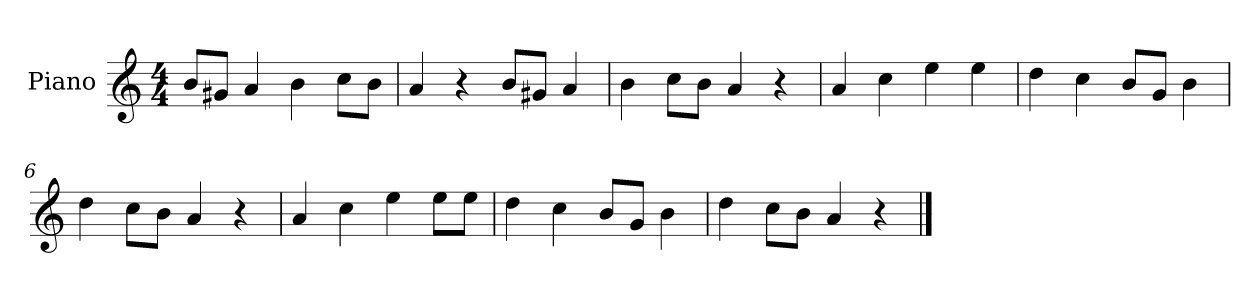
**kern
*part1
*staff1
*I"Piano
*I'P-no
*clefG2
*k[]
*M4/4
*MM90
=1
8b/L
8g#X/J
4a/
4b\
8cc\L
8b\J
=2
4a/
4r
8b/L
8g#X/J
4a/
=3
4b\
8cc\L
8b\J
4a/
4r
=4
4a/
4cc\
4ee\
4ee\
=5
4dd\
4cc\
8b/L
8g/J
4b\
=6
4dd\
8cc\L
8b\J
4a/
4r
=7
4a/
4cc\
4ee\
8ee\L
8ee\J
!!LO:LB:g=z
=8
4dd\
4cc\
8b/L
8g/J
4b\
=9
4dd\
8cc\L
8b\J
4a/
4r
==
*-
